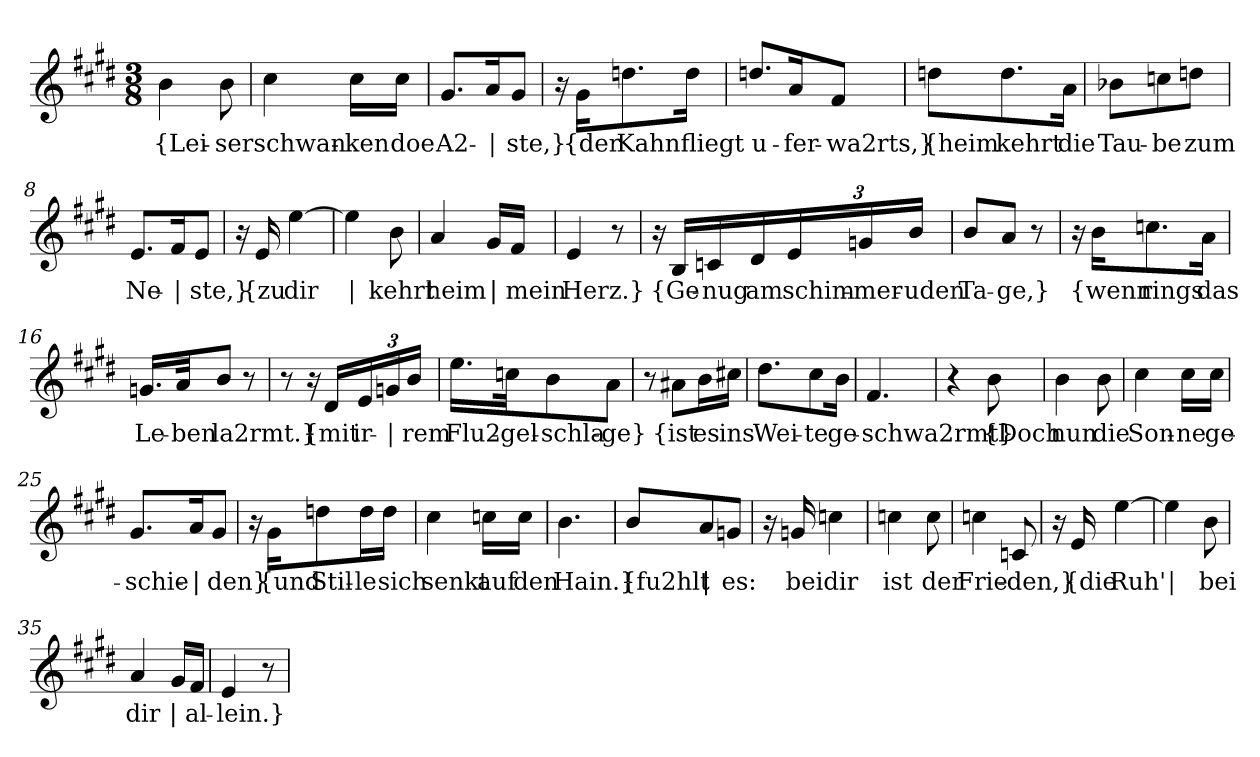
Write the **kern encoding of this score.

**kern	**text
*part1	*part1
*staff1	*staff1
*clefG2	*
*k[f#c#g#d#]	*
*M3/8	*
=1	=1
!	!LO:LY:b
4b\	{Lei-
!	!LO:LY:b
8b\	-ser
=2	=2
!	!LO:LY:b
4cc#\	schwan-
!	!LO:LY:b
16cc#\LL	-ken
!	!LO:LY:b
16cc#\JJ	doe
=3	=3
!	!LO:LY:b
8.g#/L	A2-
!	!LO:LY:b
16a/K	|
!	!LO:LY:b
8g#/J	-ste,}
=4	=4
16r	.
!	!LO:LY:b
16g#\KL	{der
!	!LO:LY:b
8.ddn\	Kahn
!	!LO:LY:b
16dd\Jk	fliegt
=5	=5
!	!LO:LY:b
8.ddn/L	u-
!	!LO:LY:b
16a/K	-fer-
!	!LO:LY:b
8f#/J	-wa2rts,}
=6	=6
!	!LO:LY:b
8ddn\L	{heim
!	!LO:LY:b
8.dd\	kehrt
!	!LO:LY:b
16a\Jk	die
!!LO:LB:g=z
=7	=7
!	!LO:LY:b
8b-X\L	Tau-
!	!LO:LY:b
8ccn\	-be
!	!LO:LY:b
8ddn\J	zum
=8	=8
!	!LO:LY:b
8.e/L	Ne-
!	!LO:LY:b
16f#/K	|
!	!LO:LY:b
8e/J	-ste,}
=9	=9
16r	.
!	!LO:LY:b
16e/	{zu
!	!LO:LY:b
[4ee\	dir
=10	=10
!	!LO:LY:b
4ee\]	|
!	!LO:LY:b
8b\	kehrt
=11	=11
!	!LO:LY:b
4a/	heim
!	!LO:LY:b
16g#/LL	|
!	!LO:LY:b
16f#/JJ	mein
=12	=12
!	!LO:LY:b
4e/	Herz.}
8r	.
=13	=13
16r	.
!	!LO:LY:b
16B/LL	{Ge-
!	!LO:LY:b
16cn/	-nug
!	!LO:LY:b
16d#/	am
*Xbrackettup	*
!	!LO:LY:b
24e/	schim-
!	!LO:LY:b
24gn/	-mer-
!	!LO:LY:b
24b/JJ	-uden
!!LO:LB:g=z
=14	=14
!	!LO:LY:b
8b/L	Ta-
!	!LO:LY:b
8a/J	-ge,}
8r	.
=15	=15
16r	.
!	!LO:LY:b
16b\KL	{wenn
!	!LO:LY:b
8.ccn\	rings
!	!LO:LY:b
16a\Jk	das
=16	=16
!	!LO:LY:b
16.gn/LL	Le-
!	!LO:LY:b
32a/JK	-ben
!	!LO:LY:b
8b/J	la2rmt.}
8r	.
=17	=17
8r	.
16r	.
!	!LO:LY:b
16d#/LL	{mit
!	!LO:LY:b
24e/	ir-
!	!LO:LY:b
24gn/	|
!	!LO:LY:b
24b/JJ	-rem
=18	=18
!	!LO:LY:b
16.ee\LL	Flu2-
!	!LO:LY:b
32ccn\JK	-gel-
!	!LO:LY:b
8b\	-schla-
!	!LO:LY:b
8a\J	-ge}
=19	=19
8r	.
!	!LO:LY:b
8a#X\L	{ist
!	!LO:LY:b
16b\L	es
!	!LO:LY:b
16cc#X\JJ	ins
!!LO:LB:g=z
=20	=20
!	!LO:LY:b
8.dd#\L	Wei-
!	!LO:LY:b
8cc#\	-te
!	!LO:LY:b
16b\Jk	ge-
=21	=21
!	!LO:LY:b
4.f#/	-schwa2rmt}
=22	=22
4r	.
!	!LO:LY:b
8b\	{Doch
=23	=23
!	!LO:LY:b
4b\	nun
!	!LO:LY:b
8b\	die
=24	=24
!	!LO:LY:b
4cc#\	Son-
!	!LO:LY:b
16cc#\LL	-ne
!	!LO:LY:b
16cc#\JJ	ge-
=25	=25
!	!LO:LY:b
8.g#/L	-schie-
!	!LO:LY:b
16a/K	|
!	!LO:LY:b
8g#/J	-den}
=26	=26
16r	.
!	!LO:LY:b
16g#\KL	{und
!	!LO:LY:b
8ddn\	Stil-
!	!LO:LY:b
16dd\L	-le
!	!LO:LY:b
16dd\JJ	sich
!!LO:LB:g=z
=27	=27
!	!LO:LY:b
4cc#\	senkt
!	!LO:LY:b
16ccn\LL	auf
!	!LO:LY:b
16cc\JJ	den
=28	=28
!	!LO:LY:b
4.b\	Hain.}
=29	=29
!	!LO:LY:b
8b/L	{fu2hlt
!	!LO:LY:b
8a/	|
!	!LO:LY:b
8gn/J	es:
=30	=30
16r	.
!	!LO:LY:b
16gn/	bei
!	!LO:LY:b
4ccn\	dir
=31	=31
!	!LO:LY:b
4ccn\	ist
!	!LO:LY:b
8cc\	der
=32	=32
!	!LO:LY:b
4ccn\	Frie-
!	!LO:LY:b
8cn/	-den,}
=33	=33
16r	.
!	!LO:LY:b
16e/	{die
!	!LO:LY:b
[4ee\	Ruh'
=34	=34
!	!LO:LY:b
4ee\]	|
!	!LO:LY:b
8b\	bei
=35	=35
!	!LO:LY:b
4a/	dir
!	!LO:LY:b
16g#/LL	|
!	!LO:LY:b
16f#/JJ	al-
=36	=36
!	!LO:LY:b
4e/	-lein.}
8r	.
=	=
*-	*-
